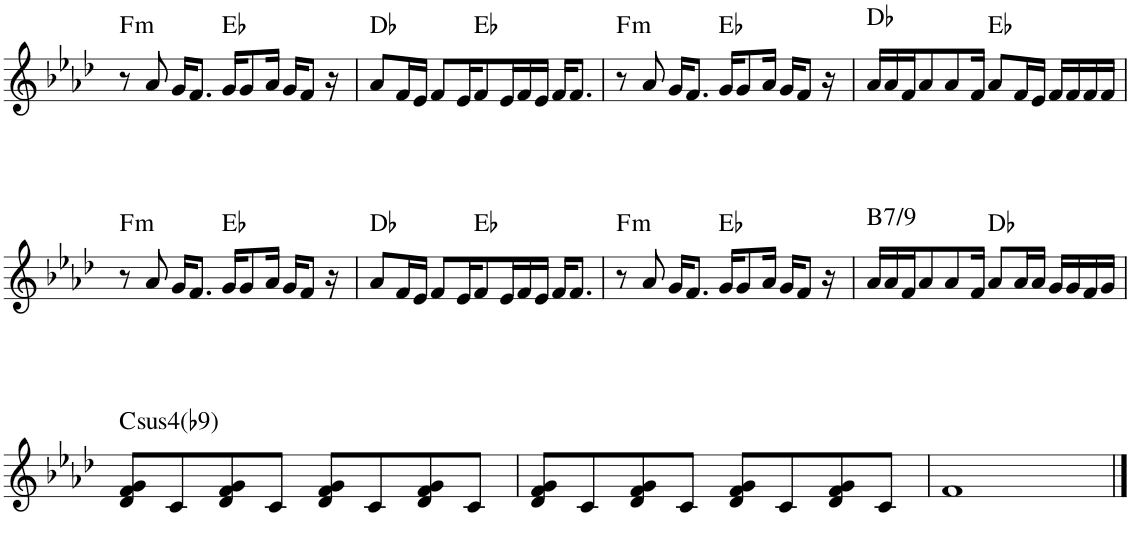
**kern	**harte
*part1	*part1
*staff1	*
*I"Piano	*
*I'Pno.	*
!!LO:PB:g=z
*clefG2	*
*k[b-e-a-d-]	*
*M4/4	*
=74	=74
!	!LO:H:kt=m
8r	F:min
8a-/	.
16g/KL	.
8.f/J	.
16g/KL	Eb:maj
8g/	.
16a-/Jk	.
16g/KL	.
8f/J	.
16r	.
=75	=75
8a-/L	Db:maj
16f/L	.
16e-/JJ	.
8f/L	.
16e-/K	.
8f/	Eb:maj
16e-/L	.
16f/	.
16e-/JJ	.
16f/KL	.
8.f/J	.
=76	=76
!	!LO:H:kt=m
8r	F:min
8a-/	.
16g/KL	.
8.f/J	.
16g/KL	Eb:maj
8g/	.
16a-/Jk	.
16g/KL	.
8f/J	.
16r	.
=77	=77
16a-/LL	Db:maj
16a-/	.
16f/J	.
8a-/	.
8a-/	.
16f/Jk	.
8a-/L	Eb:maj
16f/L	.
16e-/JJ	.
16f/LL	.
16f/	.
16f/	.
16f/JJ	.
!!LO:LB:g=z
=78	=78
!	!LO:H:kt=m
8r	F:min
8a-/	.
16g/KL	.
8.f/J	.
16g/KL	Eb:maj
8g/	.
16a-/Jk	.
16g/KL	.
8f/J	.
16r	.
=79	=79
8a-/L	Db:maj
16f/L	.
16e-/JJ	.
8f/L	.
16e-/K	.
8f/	Eb:maj
16e-/L	.
16f/	.
16e-/JJ	.
16f/KL	.
8.f/J	.
=80	=80
!	!LO:H:kt=m
8r	F:min
8a-/	.
16g/KL	.
8.f/J	.
16g/KL	Eb:maj
8g/	.
16a-/Jk	.
16g/KL	.
8f/J	.
16r	.
=81	=81
!	!LO:H:kt=7/9
16a-/LL	B:maj
16a-/	.
16f/J	.
8a-/	.
8a-/	.
16f/Jk	.
8a-/L	Db:maj
16a-/L	.
16a-/JJ	.
16g/LL	.
16g/	.
16f/	.
16g/JJ	.
!!LO:LB:g=z
=82	=82
!	!LO:H:kt=4
8d-/ 8f/ 8g/L	C:sus4(b9)
8c/	.
8d-/ 8f/ 8g/	.
8c/J	.
8d-/ 8f/ 8g/L	.
8c/	.
8d-/ 8f/ 8g/	.
8c/J	.
=83	=83
8d-/ 8f/ 8g/L	.
8c/	.
8d-/ 8f/ 8g/	.
8c/J	.
8d-/ 8f/ 8g/L	.
8c/	.
8d-/ 8f/ 8g/	.
8c/J	.
=84	=84
1f	.
==	==
*-	*-
